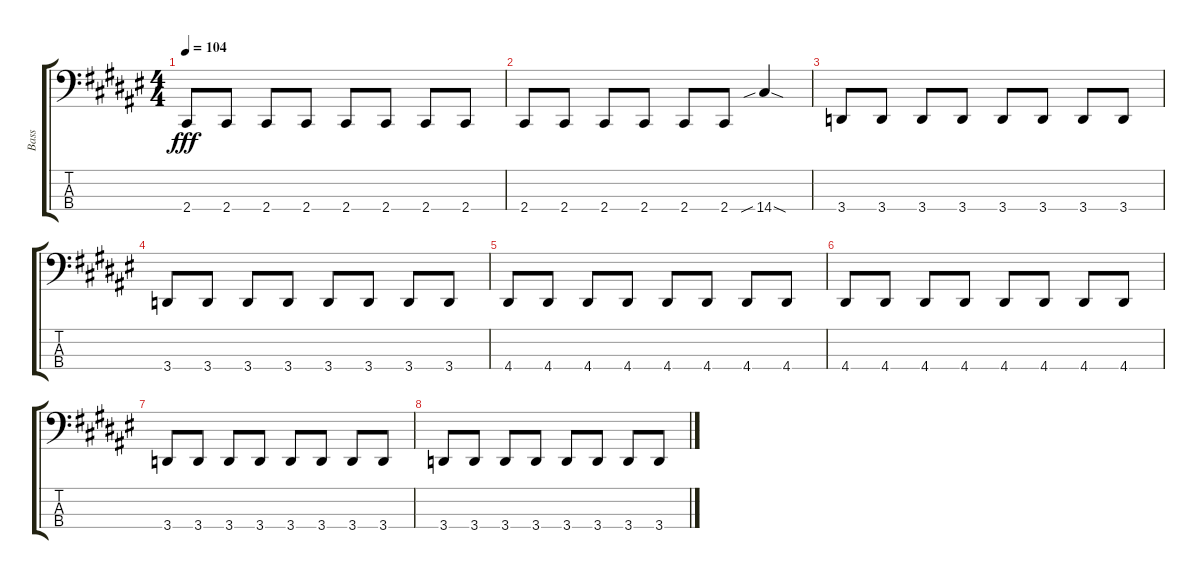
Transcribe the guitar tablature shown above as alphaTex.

\track ("Bass" "Bass") {instrument electricbasspick}
\staff {score tabs}
\tuning (E2 B1 Gb1 B0) {hide}
\ts (4 4)
\tempo 104
\clef f4
\ks f#
2.4.8{dy fff} 2.4.8 2.4.8 2.4.8 2.4.8 2.4.8 2.4.8 2.4.8 |
2.4.8 2.4.8 2.4.8 2.4.8 2.4.8 2.4.8 14.4{sib sod}.4 |
3.4.8 3.4.8 3.4.8 3.4.8 3.4.8 3.4.8 3.4.8 3.4.8 |
3.4.8 3.4.8 3.4.8 3.4.8 3.4.8 3.4.8 3.4.8 3.4.8 |
4.4.8 4.4.8 4.4.8 4.4.8 4.4.8 4.4.8 4.4.8 4.4.8 |
4.4.8 4.4.8 4.4.8 4.4.8 4.4.8 4.4.8 4.4.8 4.4.8 |
3.4.8 3.4.8 3.4.8 3.4.8 3.4.8 3.4.8 3.4.8 3.4.8 |
3.4.8 3.4.8 3.4.8 3.4.8 3.4.8 3.4.8 3.4.8 3.4.8
